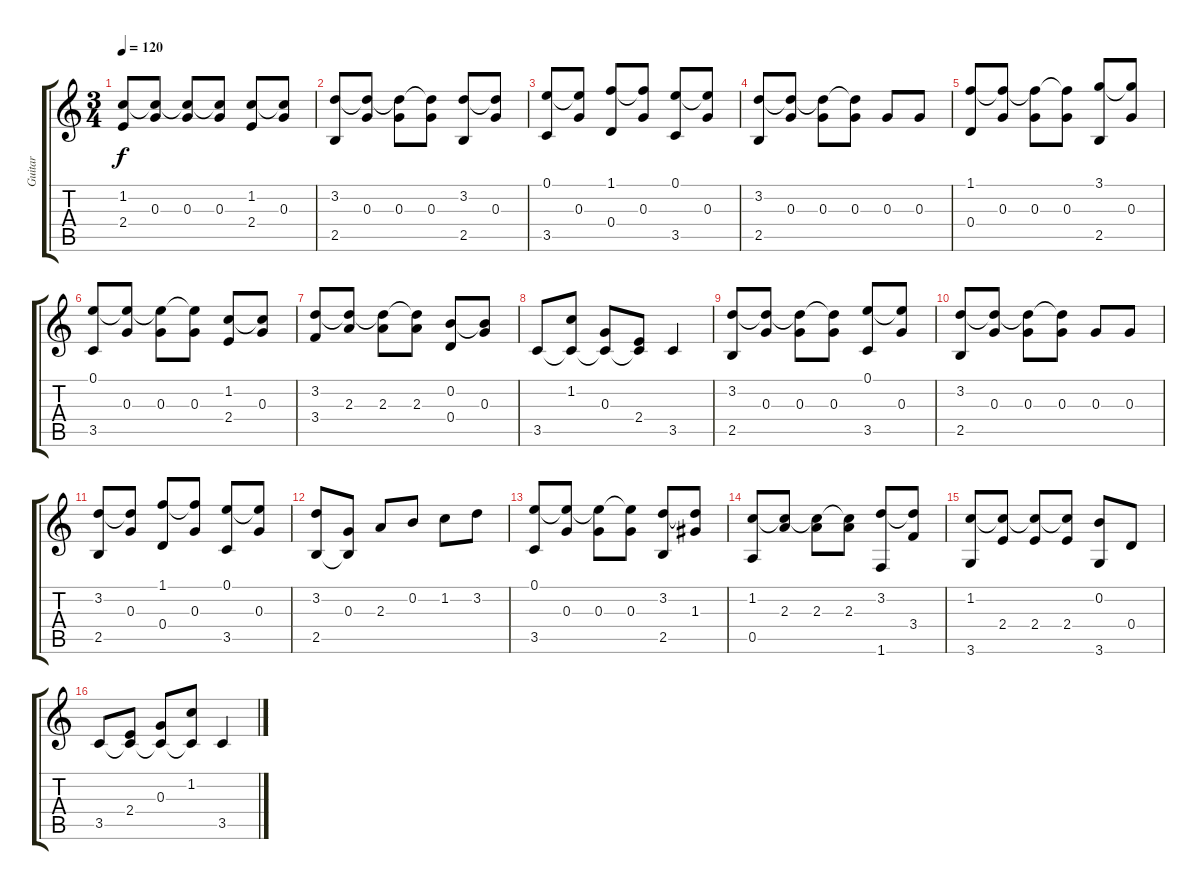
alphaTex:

\track ("Guitar" "Guitar") {instrument acousticguitarnylon}
\staff {score tabs}
\tuning (E4 B3 G3 D3 A2 E2) {hide}
\ts (3 4)
\tempo 120
\clef g2
\ks c
(1.2 2.4).8{dy f} (1.2{t} 0.3).8 (1.2{t} 0.3).8 (1.2{t} 0.3).8 (1.2 2.4).8 (1.2{t} 0.3).8 |
(3.2 2.5).8 (3.2{t} 0.3).8 (3.2{t} 0.3).8 (3.2{t} 0.3).8 (3.2 2.5).8 (3.2{t} 0.3).8 |
(0.1 3.5).8 (0.1{t} 0.3).8 (1.1 0.4).8 (1.1{t} 0.3).8 (0.1 3.5).8 (0.1{t} 0.3).8 |
(3.2 2.5).8 (3.2{t} 0.3).8 (3.2{t} 0.3).8 (3.2{t} 0.3).8 0.3.8 0.3.8 |
(1.1 0.4).8 (1.1{t} 0.3).8 (1.1{t} 0.3).8 (1.1{t} 0.3).8 (3.1 2.5).8 (3.1{t} 0.3).8 |
(0.1 3.5).8 (0.1{t} 0.3).8 (0.1{t} 0.3).8 (0.1{t} 0.3).8 (1.2 2.4).8 (1.2{t} 0.3).8 |
(3.2 3.4).8 (3.2{t} 2.3).8 (3.2{t} 2.3).8 (3.2{t} 2.3).8 (0.2 0.4).8 (0.2{t} 0.3).8 |
3.5.8 (1.2 3.5{t}).8 (0.3 3.5{t}).8 (2.4 3.5{t}).8 3.5.4 |
(3.2 2.5).8 (3.2{t} 0.3).8 (3.2{t} 0.3).8 (3.2{t} 0.3).8 (0.1 3.5).8 (0.1{t} 0.3).8 |
(3.2 2.5).8 (3.2{t} 0.3).8 (3.2{t} 0.3).8 (3.2{t} 0.3).8 0.3.8 0.3.8 |
(3.2 2.5).8 (3.2{t} 0.3).8 (1.1 0.4).8 (1.1{t} 0.3).8 (0.1 3.5).8 (0.1{t} 0.3).8 |
(3.2 2.5).8 (0.3 2.5{t}).8 2.3.8 0.2.8 1.2.8 3.2.8 |
(0.1 3.5).8 (0.1{t} 0.3).8 (0.1{t} 0.3).8 (0.1{t} 0.3).8 (3.2 2.5).8 (3.2{t} 1.3).8 |
(1.2 0.5).8 (1.2{t} 2.3).8 (1.2{t} 2.3).8 (1.2{t} 2.3).8 (3.2 1.6).8 (3.2{t} 3.4).8 |
(1.2 3.6).8 (1.2{t} 2.4).8 (1.2{t} 2.4).8 (1.2{t} 2.4).8 (0.2 3.6).8 0.4.8 |
3.5.8 (2.4 3.5{t}).8 (0.3 3.5{t}).8 (1.2 3.5{t}).8 3.5.4
